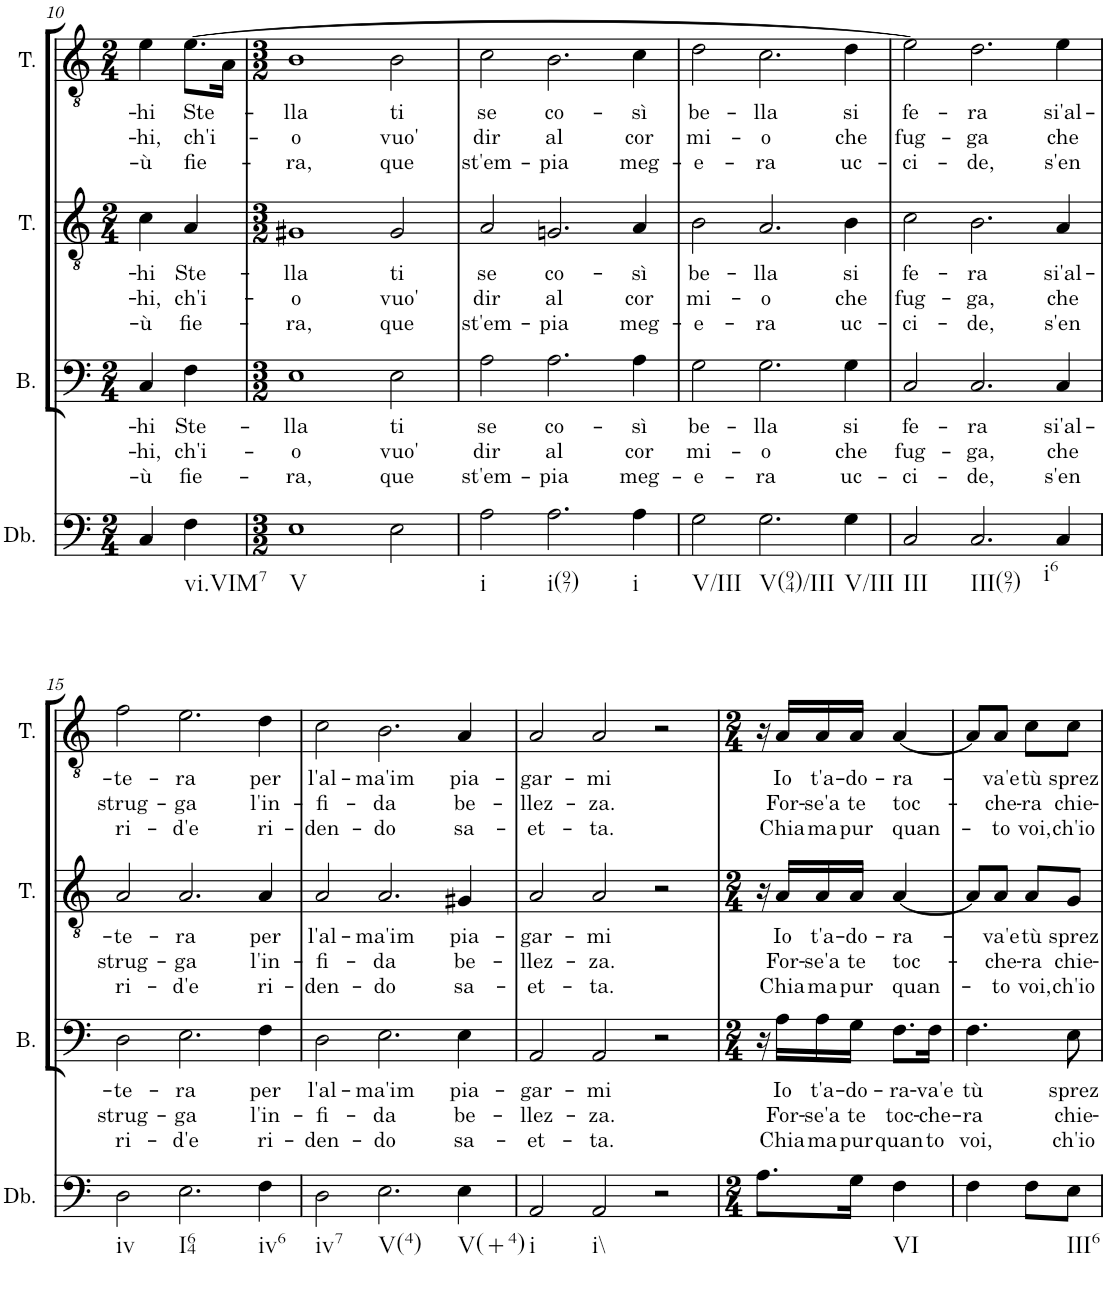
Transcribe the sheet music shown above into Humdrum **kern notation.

**kern	**kern	**text	**text	**text	**kern	**text	**text	**text	**kern	**text	**text	**text
*part4	*part3	*part3	*part3	*part3	*part2	*part2	*part2	*part2	*part1	*part1	*part1	*part1
*staff4	*staff3	*staff3	*staff3	*staff3	*staff2	*staff2	*staff2	*staff2	*staff1	*staff1	*staff1	*staff1
*I"Basso Continuo	*I"Bass	*	*	*	*I"Tenor	*	*	*	*I"Tenor	*	*	*
*	*I'B.	*	*	*	*I'T.	*	*	*	*I'T.	*	*	*
!!LO:PB:g=z
*clefF4	*clefF4	*	*	*	*clefGv2	*	*	*	*clefGv2	*	*	*
*Trd7c12	*	*	*	*	*Trd7c12	*	*	*	*Trd7c12	*	*	*
*k[]	*k[]	*	*	*	*k[]	*	*	*	*k[]	*	*	*
*M2/4	*M2/4	*	*	*	*M2/4	*	*	*	*M2/4	*	*	*
=10	=10	=10	=10	=10	=10	=10	=10	=10	=10	=10	=10	=10
!	!	!LO:LY:b	!LO:LY:b	!LO:LY:b	!	!LO:LY:b	!LO:LY:b	!LO:LY:b	!	!LO:LY:b	!LO:LY:b	!LO:LY:b
4C/	4C/	-hi	-hi,	-ù	4c\	-hi	-hi,	-ù	4e\	-hi	-hi,	-ù
!LO:TX:b:t=vi.VIM7	!	!	!	!	!	!	!	!	!	!	!	!
!	!	!LO:LY:b	!LO:LY:b	!LO:LY:b	!	!LO:LY:b	!LO:LY:b	!LO:LY:b	!	!LO:LY:b	!LO:LY:b	!LO:LY:b
4F\	4F\	Ste-	ch'i-	fie-	4A/	Ste-	ch'i-	fie-	[8.e\L	Ste-	ch'i-	fie-
.	.	.	.	.	.	.	.	.	16A\Jk	.	.	.
=11	=11	=11	=11	=11	=11	=11	=11	=11	=11	=11	=11	=11
*M3/2	*M3/2	*	*	*	*M3/2	*	*	*	*M3/2	*	*	*
!LO:TX:b:t=V	!	!	!	!	!	!	!	!	!	!	!	!
!	!	!LO:LY:b	!LO:LY:b	!LO:LY:b	!	!LO:LY:b	!LO:LY:b	!LO:LY:b	!	!LO:LY:b	!LO:LY:b	!LO:LY:b
1E	1E	-lla	-o	-ra,	1G#X	-lla	-o	-ra,	1B	-lla	-o	-ra,
!	!	!LO:LY:b	!LO:LY:b	!LO:LY:b	!	!LO:LY:b	!LO:LY:b	!LO:LY:b	!	!LO:LY:b	!LO:LY:b	!LO:LY:b
2E\	2E\	ti	vuo'	que	2G#/	ti	vuo'	que	2B\	ti	vuo'	que
=12	=12	=12	=12	=12	=12	=12	=12	=12	=12	=12	=12	=12
!LO:TX:b:t=i	!	!	!	!	!	!	!	!	!	!	!	!
!	!	!LO:LY:b	!LO:LY:b	!LO:LY:b	!	!LO:LY:b	!LO:LY:b	!LO:LY:b	!	!LO:LY:b	!LO:LY:b	!LO:LY:b
2A\	2A\	se	dir	st'em-	2A/	se	dir	st'em-	2c\	se	dir	st'em-
!LO:TX:b:t=i(97)	!	!	!	!	!	!	!	!	!	!	!	!
!	!	!LO:LY:b	!LO:LY:b	!LO:LY:b	!	!LO:LY:b	!LO:LY:b	!LO:LY:b	!	!LO:LY:b	!LO:LY:b	!LO:LY:b
2.A\	2.A\	co-	al	-pia	2.Gn/	co-	al	-pia	2.B\	co-	al	-pia
!LO:TX:b:t=i	!	!	!	!	!	!	!	!	!	!	!	!
!	!	!LO:LY:b	!LO:LY:b	!LO:LY:b	!	!LO:LY:b	!LO:LY:b	!LO:LY:b	!	!LO:LY:b	!LO:LY:b	!LO:LY:b
4A\	4A\	-sì	cor	meg-	4A/	-sì	cor	meg-	4c\	-sì	cor	meg-
=13	=13	=13	=13	=13	=13	=13	=13	=13	=13	=13	=13	=13
!LO:TX:b:t=V/III	!	!	!	!	!	!	!	!	!	!	!	!
!	!	!LO:LY:b	!LO:LY:b	!LO:LY:b	!	!LO:LY:b	!LO:LY:b	!LO:LY:b	!	!LO:LY:b	!LO:LY:b	!LO:LY:b
2G\	2G\	be-	mi-	-e-	2B\	be-	mi-	-e-	2d\	be-	mi-	-e-
!LO:TX:b:t=V(94)/III	!	!	!	!	!	!	!	!	!	!	!	!
!	!	!LO:LY:b	!LO:LY:b	!LO:LY:b	!	!LO:LY:b	!LO:LY:b	!LO:LY:b	!	!LO:LY:b	!LO:LY:b	!LO:LY:b
2.G\	2.G\	-lla	-o	-ra	2.A/	-lla	-o	-ra	2.c\	-lla	-o	-ra
!LO:TX:b:t=V/III	!	!	!	!	!	!	!	!	!	!	!	!
!	!	!LO:LY:b	!LO:LY:b	!LO:LY:b	!	!LO:LY:b	!LO:LY:b	!LO:LY:b	!	!LO:LY:b	!LO:LY:b	!LO:LY:b
4G\	4G\	si	che	uc-	4B\	si	che	uc-	4d\	si	che	uc-
=14	=14	=14	=14	=14	=14	=14	=14	=14	=14	=14	=14	=14
!LO:TX:b:t=III	!	!	!	!	!	!	!	!	!	!	!	!
!	!	!LO:LY:b	!LO:LY:b	!LO:LY:b	!	!LO:LY:b	!LO:LY:b	!LO:LY:b	!	!LO:LY:b	!LO:LY:b	!LO:LY:b
2C/	2C/	fe-	fug-	-ci-	2c\	fe-	fug-	-ci-	2e\]	fe-	fug-	-ci-
!LO:TX:b:t=III(97)	!	!	!	!	!	!	!	!	!	!	!	!
!	!	!LO:LY:b	!LO:LY:b	!LO:LY:b	!	!LO:LY:b	!LO:LY:b	!LO:LY:b	!	!LO:LY:b	!LO:LY:b	!LO:LY:b
2.C/	2.C/	-ra	-ga,	-de,	2.B\	-ra	-ga,	-de,	2.d\	-ra	-ga	-de,
!LO:TX:b:t=i6	!	!	!	!	!	!	!	!	!	!	!	!
!	!	!LO:LY:b	!LO:LY:b	!LO:LY:b	!	!LO:LY:b	!LO:LY:b	!LO:LY:b	!	!LO:LY:b	!LO:LY:b	!LO:LY:b
4C/	4C/	si'al-	che	s'en	4A/	si'al-	che	s'en	4e\	si'al-	che	s'en
!!LO:LB:g=z
=15	=15	=15	=15	=15	=15	=15	=15	=15	=15	=15	=15	=15
!LO:TX:b:t=iv	!	!	!	!	!	!	!	!	!	!	!	!
!	!	!LO:LY:b	!LO:LY:b	!LO:LY:b	!	!LO:LY:b	!LO:LY:b	!LO:LY:b	!	!LO:LY:b	!LO:LY:b	!LO:LY:b
2D\	2D\	-te-	strug-	ri-	2A/	-te-	strug-	ri-	2f\	-te-	strug-	ri-
!LO:TX:b:t=I64	!	!	!	!	!	!	!	!	!	!	!	!
!	!	!LO:LY:b	!LO:LY:b	!LO:LY:b	!	!LO:LY:b	!LO:LY:b	!LO:LY:b	!	!LO:LY:b	!LO:LY:b	!LO:LY:b
2.E\	2.E\	-ra	-ga	-d'e	2.A/	-ra	-ga	-d'e	2.e\	-ra	-ga	-d'e
!LO:TX:b:t=iv6	!	!	!	!	!	!	!	!	!	!	!	!
!	!	!LO:LY:b	!LO:LY:b	!LO:LY:b	!	!LO:LY:b	!LO:LY:b	!LO:LY:b	!	!LO:LY:b	!LO:LY:b	!LO:LY:b
4F\	4F\	per	l'in-	ri-	4A/	per	l'in-	ri-	4d\	per	l'in-	ri-
=16	=16	=16	=16	=16	=16	=16	=16	=16	=16	=16	=16	=16
!LO:TX:b:t=iv7	!	!	!	!	!	!	!	!	!	!	!	!
!	!	!LO:LY:b	!LO:LY:b	!LO:LY:b	!	!LO:LY:b	!LO:LY:b	!LO:LY:b	!	!LO:LY:b	!LO:LY:b	!LO:LY:b
2D\	2D\	l'al-	-fi-	-den-	2A/	l'al-	-fi-	-den-	2c\	l'al-	-fi-	-den-
!LO:TX:b:t=V(4)	!	!	!	!	!	!	!	!	!	!	!	!
!	!	!LO:LY:b	!LO:LY:b	!LO:LY:b	!	!LO:LY:b	!LO:LY:b	!LO:LY:b	!	!LO:LY:b	!LO:LY:b	!LO:LY:b
2.E\	2.E\	-ma'im	-da	-do	2.A/	-ma'im	-da	-do	2.B\	-ma'im	-da	-do
!LO:TX:b:t=V(+4)	!	!	!	!	!	!	!	!	!	!	!	!
!	!	!LO:LY:b	!LO:LY:b	!LO:LY:b	!	!LO:LY:b	!LO:LY:b	!LO:LY:b	!	!LO:LY:b	!LO:LY:b	!LO:LY:b
4E\	4E\	pia-	be-	sa-	4G#X/	pia-	be-	sa-	4A/	pia-	be-	sa-
=17	=17	=17	=17	=17	=17	=17	=17	=17	=17	=17	=17	=17
!LO:TX:b:t=i	!	!	!	!	!	!	!	!	!	!	!	!
!	!	!LO:LY:b	!LO:LY:b	!LO:LY:b	!	!LO:LY:b	!LO:LY:b	!LO:LY:b	!	!LO:LY:b	!LO:LY:b	!LO:LY:b
2AA/	2AA/	-gar-	-llez-	-et-	2A/	-gar-	-llez-	-et-	2A/	-gar-	-llez-	-et-
!LO:TX:b:t=i\\	!	!	!	!	!	!	!	!	!	!	!	!
!	!	!LO:LY:b	!LO:LY:b	!LO:LY:b	!	!LO:LY:b	!LO:LY:b	!LO:LY:b	!	!LO:LY:b	!LO:LY:b	!LO:LY:b
2AA/	2AA/	-mi	-za.	-ta.	2A/	-mi	-za.	-ta.	2A/	-mi	-za.	-ta.
2r	2r	.	.	.	2r	.	.	.	2r	.	.	.
=18	=18	=18	=18	=18	=18	=18	=18	=18	=18	=18	=18	=18
*M2/4	*M2/4	*	*	*	*M2/4	*	*	*	*M2/4	*	*	*
8.A\L	16r	.	.	.	16r	.	.	.	16r	.	.	.
!	!	!LO:LY:b	!LO:LY:b	!LO:LY:b	!	!LO:LY:b	!LO:LY:b	!LO:LY:b	!	!LO:LY:b	!LO:LY:b	!LO:LY:b
.	16A\LL	Io	For-	Chia-	16A/LL	Io	For-	Chia-	16A/LL	Io	For-	Chia-
!	!	!LO:LY:b	!LO:LY:b	!LO:LY:b	!	!LO:LY:b	!LO:LY:b	!LO:LY:b	!	!LO:LY:b	!LO:LY:b	!LO:LY:b
.	16A\	t'a-	-se'a	-ma	16A/	t'a-	-se'a	-ma	16A/	t'a-	-se'a	-ma
!	!	!LO:LY:b	!LO:LY:b	!LO:LY:b	!	!LO:LY:b	!LO:LY:b	!LO:LY:b	!	!LO:LY:b	!LO:LY:b	!LO:LY:b
16G\Jk	16G\JJ	-do-	te	pur	16A/JJ	-do-	te	pur	16A/JJ	-do-	te	pur
!LO:TX:b:t=VI	!	!	!	!	!	!	!	!	!	!	!	!
!	!	!LO:LY:b	!LO:LY:b	!LO:LY:b	!	!LO:LY:b	!LO:LY:b	!LO:LY:b	!	!LO:LY:b	!LO:LY:b	!LO:LY:b
4F\	8.F\L	-ra-	toc-	quan-	[4A/	-ra-	toc-	quan-	[4A/	-ra-	toc-	quan-
!	!	!LO:LY:b	!LO:LY:b	!LO:LY:b	!	!	!	!	!	!	!	!
.	16F\Jk	-va'e	-che-	-to	.	.	.	.	.	.	.	.
=19	=19	=19	=19	=19	=19	=19	=19	=19	=19	=19	=19	=19
!	!	!LO:LY:b	!LO:LY:b	!LO:LY:b	!	!	!	!	!	!	!	!
4F\	4.F\	tù	-ra	voi,	8A/L]	.	.	.	8A/L]	.	.	.
!	!	!	!	!	!	!LO:LY:b	!LO:LY:b	!LO:LY:b	!	!LO:LY:b	!LO:LY:b	!LO:LY:b
.	.	.	.	.	8A/J	-va'e	-che-	-to	8A/J	-va'e	-che-	-to
!	!	!	!	!	!	!LO:LY:b	!LO:LY:b	!LO:LY:b	!	!LO:LY:b	!LO:LY:b	!LO:LY:b
8F\L	.	.	.	.	8A/L	tù	-ra	voi,	8c\L	tù	-ra	voi,
!LO:TX:b:t=III6	!	!	!	!	!	!	!	!	!	!	!	!
!	!	!LO:LY:b	!LO:LY:b	!LO:LY:b	!	!LO:LY:b	!LO:LY:b	!LO:LY:b	!	!LO:LY:b	!LO:LY:b	!LO:LY:b
8E\J	8E\	sprez-	chie-	ch'io	8G/J	sprez-	chie-	ch'io	8c\J	sprez-	chie-	ch'io
=	=	=	=	=	=	=	=	=	=	=	=	=
*-	*-	*-	*-	*-	*-	*-	*-	*-	*-	*-	*-	*-
